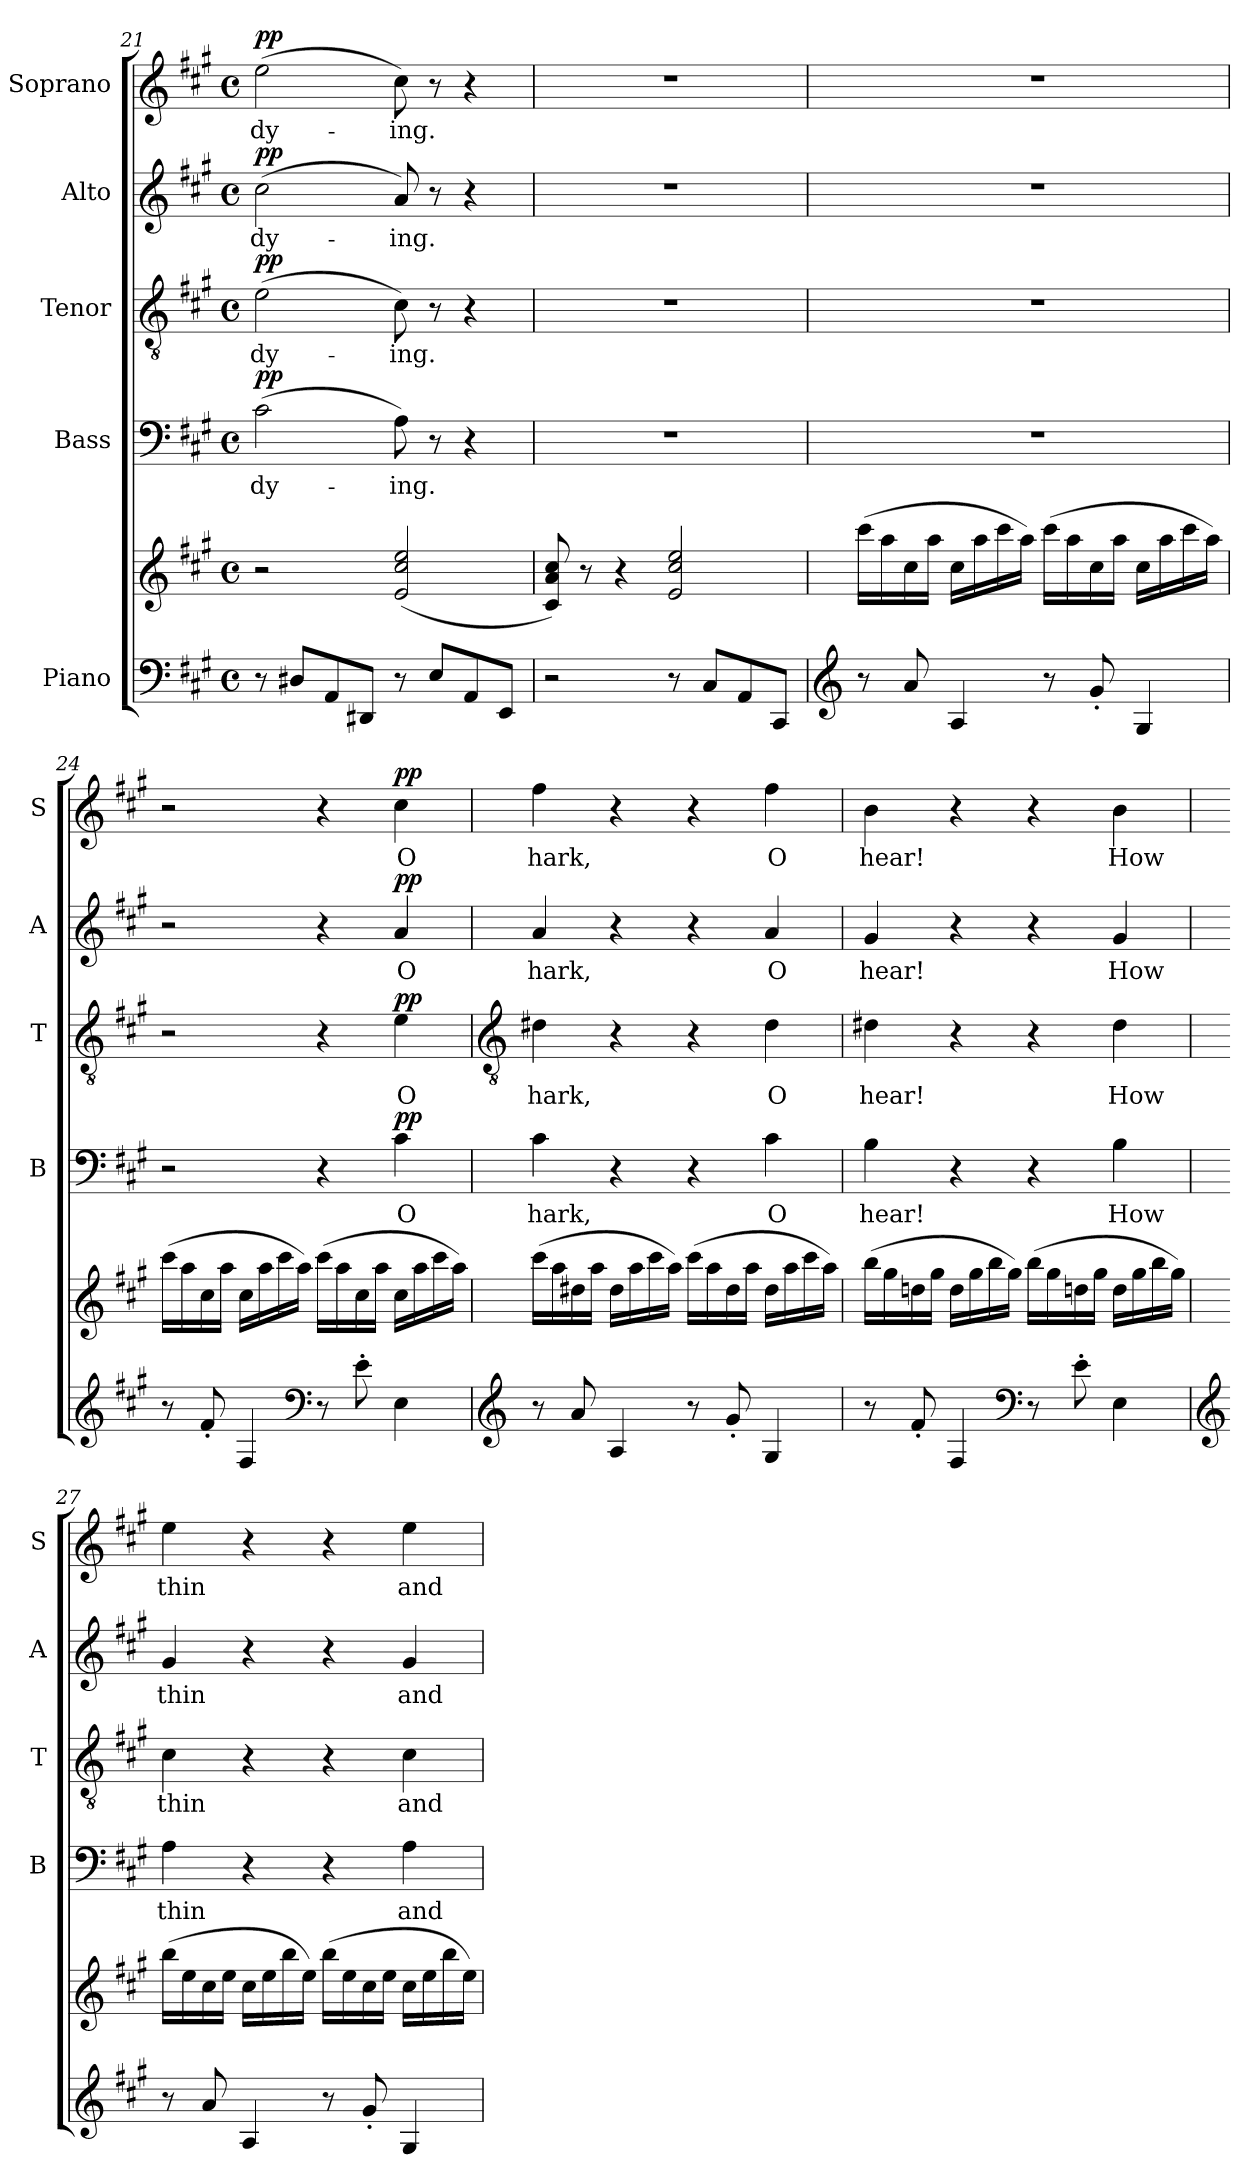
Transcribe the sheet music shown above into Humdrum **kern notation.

**kern	**kern	**kern	**text	**dynam	**kern	**text	**dynam	**kern	**text	**dynam	**kern	**text	**dynam
*part5	*part5	*part4	*part4	*part4	*part3	*part3	*part3	*part2	*part2	*part2	*part1	*part1	*part1
*staff6	*staff5	*staff4	*staff4	*staff4	*staff3	*staff3	*staff3	*staff2	*staff2	*staff2	*staff1	*staff1	*staff1
*I"Piano	*	*I"Bass	*	*	*I"Tenor	*	*	*I"Alto	*	*	*I"Soprano	*	*
*	*	*I'B	*	*	*I'T	*	*	*I'A	*	*	*I'S	*	*
!!LO:LB:g=z
*clefF4	*clefG2	*clefF4	*	*	*clefGv2	*	*	*clefG2	*	*	*clefG2	*	*
*k[f#c#g#]	*k[f#c#g#]	*k[f#c#g#]	*	*	*k[f#c#g#]	*	*	*k[f#c#g#]	*	*	*k[f#c#g#]	*	*
*A:	*A:	*A:	*	*	*A:	*	*	*A:	*	*	*A:	*	*
*M4/4	*M4/4	*M4/4	*	*	*M4/4	*	*	*M4/4	*	*	*M4/4	*	*
*met(c)	*met(c)	*met(c)	*	*	*met(c)	*	*	*met(c)	*	*	*met(c)	*	*
=21	=21	=21	=21	=21	=21	=21	=21	=21	=21	=21	=21	=21	=21
!	!	!	!LO:LY:b	!LO:DY:b	!	!LO:LY:b	!LO:DY:b	!	!LO:LY:b	!LO:DY:b	!	!LO:LY:b	!LO:DY:b
8r	2r	(>2c#	dy-	pp	(>2e	dy-	pp	(<2cc#	dy-	pp	(>2ee	dy-	pp
8D#XL	.	.	.	.	.	.	.	.	.	.	.	.	.
8AA	.	.	.	.	.	.	.	.	.	.	.	.	.
8DD#XJ	.	.	.	.	.	.	.	.	.	.	.	.	.
!	!	!	!LO:LY:b	!	!	!LO:LY:b	!	!	!LO:LY:b	!	!	!LO:LY:b	!
8r	(<2e 2cc# 2ee	8A)	-ing.	.	8c#)	-ing.	.	8a)	-ing.	.	8cc#)	-ing.	.
8EL	.	8r	.	.	8r	.	.	8r	.	.	8r	.	.
8AA	.	4r	.	.	4r	.	.	4r	.	.	4r	.	.
8EEJ	.	.	.	.	.	.	.	.	.	.	.	.	.
=22	=22	=22	=22	=22	=22	=22	=22	=22	=22	=22	=22	=22	=22
2r	8c# 8a 8cc#)	1r	.	.	1r	.	.	1r	.	.	1r	.	.
.	8r	.	.	.	.	.	.	.	.	.	.	.	.
.	4r	.	.	.	.	.	.	.	.	.	.	.	.
8r	2e 2cc# 2ee	.	.	.	.	.	.	.	.	.	.	.	.
8C#L	.	.	.	.	.	.	.	.	.	.	.	.	.
8AA	.	.	.	.	.	.	.	.	.	.	.	.	.
8CC#J	.	.	.	.	.	.	.	.	.	.	.	.	.
=23	=23	=23	=23	=23	=23	=23	=23	=23	=23	=23	=23	=23	=23
*clefG2	*	*	*	*	*	*	*	*	*	*	*	*	*
8r	(>16ccc#LL	1r	.	.	1r	.	.	1r	.	.	1r	.	.
.	16aa	.	.	.	.	.	.	.	.	.	.	.	.
8a	16cc#	.	.	.	.	.	.	.	.	.	.	.	.
.	16aaJJ	.	.	.	.	.	.	.	.	.	.	.	.
4A	16cc#LL	.	.	.	.	.	.	.	.	.	.	.	.
.	16aa	.	.	.	.	.	.	.	.	.	.	.	.
.	16ccc#	.	.	.	.	.	.	.	.	.	.	.	.
.	16aaJJ)	.	.	.	.	.	.	.	.	.	.	.	.
8r	(>16ccc#LL	.	.	.	.	.	.	.	.	.	.	.	.
.	16aa	.	.	.	.	.	.	.	.	.	.	.	.
8g#'	16cc#	.	.	.	.	.	.	.	.	.	.	.	.
.	16aaJJ	.	.	.	.	.	.	.	.	.	.	.	.
4G#	16cc#LL	.	.	.	.	.	.	.	.	.	.	.	.
.	16aa	.	.	.	.	.	.	.	.	.	.	.	.
.	16ccc#	.	.	.	.	.	.	.	.	.	.	.	.
.	16aaJJ)	.	.	.	.	.	.	.	.	.	.	.	.
=24	=24	=24	=24	=24	=24	=24	=24	=24	=24	=24	=24	=24	=24
8r	(>16ccc#LL	2r	.	.	2r	.	.	2r	.	.	2r	.	.
.	16aa	.	.	.	.	.	.	.	.	.	.	.	.
8f#'	16cc#	.	.	.	.	.	.	.	.	.	.	.	.
.	16aaJJ	.	.	.	.	.	.	.	.	.	.	.	.
4F#	16cc#LL	.	.	.	.	.	.	.	.	.	.	.	.
.	16aa	.	.	.	.	.	.	.	.	.	.	.	.
.	16ccc#	.	.	.	.	.	.	.	.	.	.	.	.
.	16aaJJ)	.	.	.	.	.	.	.	.	.	.	.	.
*clefF4	*	*	*	*	*	*	*	*	*	*	*	*	*
8r	(>16ccc#LL	4r	.	.	4r	.	.	4r	.	.	4r	.	.
.	16aa	.	.	.	.	.	.	.	.	.	.	.	.
8e'	16cc#	.	.	.	.	.	.	.	.	.	.	.	.
.	16aaJJ	.	.	.	.	.	.	.	.	.	.	.	.
!	!	!	!LO:LY:b	!LO:DY:b	!	!LO:LY:b	!LO:DY:b	!	!LO:LY:b	!LO:DY:b	!	!LO:LY:b	!LO:DY:b
4E	16cc#LL	4c#	O	pp	4e	O	pp	4a	O	pp	4cc#	O	pp
.	16aa	.	.	.	.	.	.	.	.	.	.	.	.
.	16ccc#	.	.	.	.	.	.	.	.	.	.	.	.
.	16aaJJ)	.	.	.	.	.	.	.	.	.	.	.	.
!!LO:LB:g=z
=25	=25	=25	=25	=25	=25	=25	=25	=25	=25	=25	=25	=25	=25
*clefG2	*	*	*	*	*clefGv2	*	*	*	*	*	*	*	*
!	!	!	!LO:LY:b	!	!	!LO:LY:b	!	!	!LO:LY:b	!	!	!LO:LY:b	!
8r	(>16ccc#LL	4c#	hark,	.	4d#X	hark,	.	4a	hark,	.	4ff#	hark,	.
.	16aa	.	.	.	.	.	.	.	.	.	.	.	.
8a	16dd#X	.	.	.	.	.	.	.	.	.	.	.	.
.	16aaJJ	.	.	.	.	.	.	.	.	.	.	.	.
4A	16dd#LL	4r	.	.	4r	.	.	4r	.	.	4r	.	.
.	16aa	.	.	.	.	.	.	.	.	.	.	.	.
.	16ccc#	.	.	.	.	.	.	.	.	.	.	.	.
.	16aaJJ)	.	.	.	.	.	.	.	.	.	.	.	.
8r	(>16ccc#LL	4r	.	.	4r	.	.	4r	.	.	4r	.	.
.	16aa	.	.	.	.	.	.	.	.	.	.	.	.
8g#'	16dd#	.	.	.	.	.	.	.	.	.	.	.	.
.	16aaJJ	.	.	.	.	.	.	.	.	.	.	.	.
!	!	!	!LO:LY:b	!	!	!LO:LY:b	!	!	!LO:LY:b	!	!	!LO:LY:b	!
4G#	16dd#LL	4c#	O	.	4d#	O	.	4a	O	.	4ff#	O	.
.	16aa	.	.	.	.	.	.	.	.	.	.	.	.
.	16ccc#	.	.	.	.	.	.	.	.	.	.	.	.
.	16aaJJ)	.	.	.	.	.	.	.	.	.	.	.	.
=26	=26	=26	=26	=26	=26	=26	=26	=26	=26	=26	=26	=26	=26
!	!	!	!LO:LY:b	!	!	!LO:LY:b	!	!	!LO:LY:b	!	!	!LO:LY:b	!
8r	(>16bbLL	4B	hear!	.	4d#X	hear!	.	4g#	hear!	.	4b	hear!	.
.	16gg#	.	.	.	.	.	.	.	.	.	.	.	.
8f#'	16ddn	.	.	.	.	.	.	.	.	.	.	.	.
.	16gg#JJ	.	.	.	.	.	.	.	.	.	.	.	.
4F#	16ddLL	4r	.	.	4r	.	.	4r	.	.	4r	.	.
.	16gg#	.	.	.	.	.	.	.	.	.	.	.	.
.	16bb	.	.	.	.	.	.	.	.	.	.	.	.
.	16gg#JJ)	.	.	.	.	.	.	.	.	.	.	.	.
*clefF4	*	*	*	*	*	*	*	*	*	*	*	*	*
8r	(>16bbLL	4r	.	.	4r	.	.	4r	.	.	4r	.	.
.	16gg#	.	.	.	.	.	.	.	.	.	.	.	.
8e'	16ddn	.	.	.	.	.	.	.	.	.	.	.	.
.	16gg#JJ	.	.	.	.	.	.	.	.	.	.	.	.
!	!	!	!LO:LY:b	!	!	!LO:LY:b	!	!	!LO:LY:b	!	!	!LO:LY:b	!
4E	16ddLL	4B	How	.	4d#	How	.	4g#	How	.	4b	How	.
.	16gg#	.	.	.	.	.	.	.	.	.	.	.	.
.	16bb	.	.	.	.	.	.	.	.	.	.	.	.
.	16gg#JJ)	.	.	.	.	.	.	.	.	.	.	.	.
=27	=27	=27	=27	=27	=27	=27	=27	=27	=27	=27	=27	=27	=27
*clefG2	*	*	*	*	*	*	*	*	*	*	*	*	*
!	!	!	!LO:LY:b	!	!	!LO:LY:b	!	!	!LO:LY:b	!	!	!LO:LY:b	!
8r	(>16bbLL	4A	thin	.	4c#	thin	.	4g#	thin	.	4ee	thin	.
.	16ee	.	.	.	.	.	.	.	.	.	.	.	.
8a	16cc#	.	.	.	.	.	.	.	.	.	.	.	.
.	16eeJJ	.	.	.	.	.	.	.	.	.	.	.	.
4A	16cc#LL	4r	.	.	4r	.	.	4r	.	.	4r	.	.
.	16ee	.	.	.	.	.	.	.	.	.	.	.	.
.	16bb	.	.	.	.	.	.	.	.	.	.	.	.
.	16eeJJ)	.	.	.	.	.	.	.	.	.	.	.	.
8r	(>16bbLL	4r	.	.	4r	.	.	4r	.	.	4r	.	.
.	16ee	.	.	.	.	.	.	.	.	.	.	.	.
8g#'	16cc#	.	.	.	.	.	.	.	.	.	.	.	.
.	16eeJJ	.	.	.	.	.	.	.	.	.	.	.	.
!	!	!	!LO:LY:b	!	!	!LO:LY:b	!	!	!LO:LY:b	!	!	!LO:LY:b	!
4G#	16cc#LL	4A	and	.	4c#	and	.	4g#	and	.	4ee	and	.
.	16ee	.	.	.	.	.	.	.	.	.	.	.	.
.	16bb	.	.	.	.	.	.	.	.	.	.	.	.
.	16eeJJ)	.	.	.	.	.	.	.	.	.	.	.	.
=	=	=	=	=	=	=	=	=	=	=	=	=	=
*-	*-	*-	*-	*-	*-	*-	*-	*-	*-	*-	*-	*-	*-
